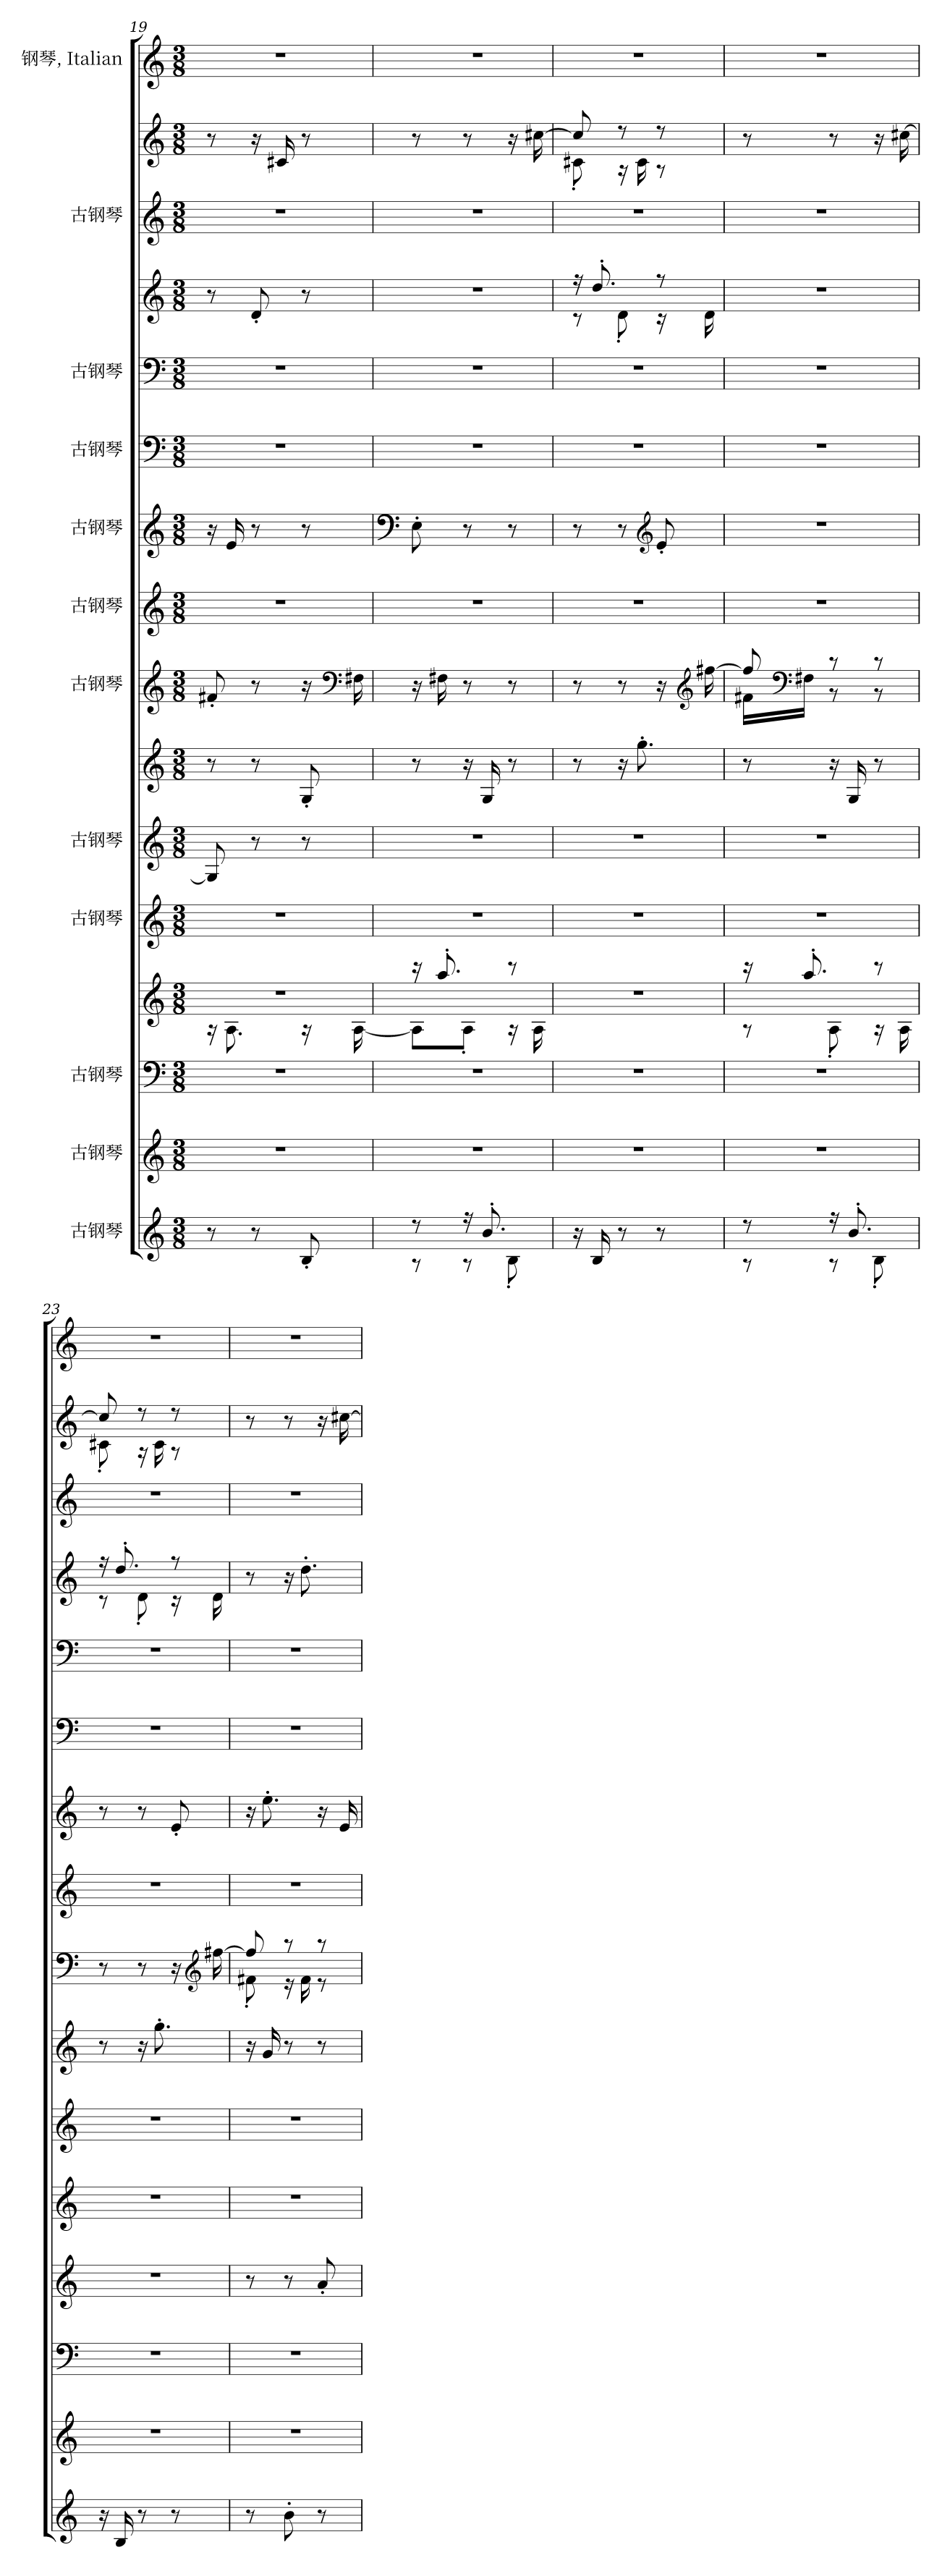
**kern	**kern	**kern	**kern	**kern	**kern	**kern	**kern	**kern	**kern	**kern	**kern	**kern	**kern	**kern	**kern
*part12	*part11	*part10	*part10	*part9	*part8	*part8	*part7	*part6	*part5	*part4	*part3	*part3	*part2	*part2	*part1
*staff16	*staff15	*staff14	*staff13	*staff12	*staff11	*staff10	*staff9	*staff8	*staff7	*staff6	*staff5	*staff4	*staff3	*staff2	*staff1
*I"古钢琴	*I"古钢琴	*I"古钢琴	*	*I"古钢琴	*I"古钢琴	*	*I"古钢琴	*I"古钢琴	*I"古钢琴	*I"古钢琴	*I"古钢琴	*	*I"古钢琴	*	*I"钢琴, Italian
!!LO:PB:g=z
*clefG2	*clefG2	*clefF4	*clefG2	*clefG2	*clefG2	*clefG2	*clefG2	*clefG2	*clefG2	*clefF4	*clefF4	*clefG2	*clefG2	*clefG2	*clefG2
*k[]	*k[]	*k[]	*k[]	*k[]	*k[]	*k[]	*k[]	*k[]	*k[]	*k[]	*k[]	*k[]	*k[]	*k[]	*k[]
*M3/8	*M3/8	*M3/8	*M3/8	*M3/8	*M3/8	*M3/8	*M3/8	*M3/8	*M3/8	*M3/8	*M3/8	*M3/8	*M3/8	*M3/8	*M3/8
=19	=19	=19	=19	=19	=19	=19	=19	=19	=19	=19	=19	=19	=19	=19	=19
*	*	*	*^	*	*	*	*	*	*	*	*	*	*	*	*
8r	4.r	4.r	4.r	16r	4.r	8G/]	8r	8f#X'/	4.r	16r	4.r	4.r	8r	4.r	8r	4.r
.	.	.	.	8.A\	.	.	.	.	.	16e/	.	.	.	.	.	.
8r	.	.	.	.	.	8r	8r	8r	.	8r	.	.	8d'/	.	16r	.
.	.	.	.	.	.	.	.	.	.	.	.	.	.	.	16c#X/	.
8B'/	.	.	.	16r	.	8r	8G'/	16r	.	8r	.	.	8r	.	8r	.
*	*	*	*	*	*	*	*	*clefF4	*	*	*	*	*	*	*	*
.	.	.	.	[16A\	.	.	.	16F#X\	.	.	.	.	.	.	.	.
=20	=20	=20	=20	=20	=20	=20	=20	=20	=20	=20	=20	=20	=20	=20	=20	=20
*	*	*	*	*	*	*	*	*	*	*clefF4	*	*	*	*	*	*
*^	*	*	*	*	*	*	*	*	*	*	*	*	*	*	*	*
8r	8r	4.r	4.r	16r	8A\L]	4.r	4.r	8r	16r	4.r	8E'\	4.r	4.r	4.r	4.r	8r	4.r
.	.	.	.	8.aa'/	.	.	.	.	16F#X\	.	.	.	.	.	.	.	.
16r	8r	.	.	.	8A'\J	.	.	16r	8r	.	8r	.	.	.	.	8r	.
8.b'/	.	.	.	.	.	.	.	16G/	.	.	.	.	.	.	.	.	.
.	8B'\	.	.	8r	16r	.	.	8r	8r	.	8r	.	.	.	.	16r	.
.	.	.	.	.	16A\	.	.	.	.	.	.	.	.	.	.	[16cc#X\	.
*v	*v	*	*	*v	*v	*	*	*	*	*	*	*	*	*	*	*	*
=21	=21	=21	=21	=21	=21	=21	=21	=21	=21	=21	=21	=21	=21	=21	=21
*	*	*	*	*	*	*	*	*	*	*	*	*^	*	*^	*
16r	4.r	4.r	4.r	4.r	4.r	8r	8r	4.r	8r	4.r	4.r	16r	8r	4.r	8cc#/]	8c#X'\	4.r
16B/	.	.	.	.	.	.	.	.	.	.	.	8.dd'/	.	.	.	.	.
8r	.	.	.	.	.	16r	8r	.	8r	.	.	.	8d'\	.	8r	16r	.
.	.	.	.	.	.	8.gg'\	.	.	.	.	.	.	.	.	.	16c#\	.
*	*	*	*	*	*	*	*	*	*clefG2	*	*	*	*	*	*	*	*
8r	.	.	.	.	.	.	16r	.	8e'/	.	.	8r	16r	.	8r	8r	.
*	*	*	*	*	*	*	*clefG2	*	*	*	*	*	*	*	*	*	*
.	.	.	.	.	.	.	[16ff#X\	.	.	.	.	.	16d\	.	.	.	.
*	*	*	*	*	*	*	*	*	*	*	*	*v	*v	*	*v	*v	*
!!LO:PB:g=z
=22	=22	=22	=22	=22	=22	=22	=22	=22	=22	=22	=22	=22	=22	=22	=22
*^	*	*	*^	*	*	*	*^	*	*	*	*	*	*	*	*
8r	8r	4.r	4.r	16r	8r	4.r	4.r	8r	8ff#/]	16f#X\LL	4.r	4.r	4.r	4.r	4.r	4.r	8r	4.r
*	*	*	*	*	*	*	*	*	*clefF4	*	*	*	*	*	*	*	*	*
.	.	.	.	8.aa'/	.	.	.	.	.	16F#X\JJ	.	.	.	.	.	.	.	.
16r	8r	.	.	.	8A'\	.	.	16r	8r	8r	.	.	.	.	.	.	8r	.
8.b'/	.	.	.	.	.	.	.	16G/	.	.	.	.	.	.	.	.	.	.
.	8B'\	.	.	8r	16r	.	.	8r	8r	8r	.	.	.	.	.	.	16r	.
.	.	.	.	.	16A\	.	.	.	.	.	.	.	.	.	.	.	[16cc#X\	.
*v	*v	*	*	*v	*v	*	*	*	*v	*v	*	*	*	*	*	*	*	*
=23	=23	=23	=23	=23	=23	=23	=23	=23	=23	=23	=23	=23	=23	=23	=23
*	*	*	*	*	*	*	*	*	*	*	*	*^	*	*^	*
16r	4.r	4.r	4.r	4.r	4.r	8r	8r	4.r	8r	4.r	4.r	16r	8r	4.r	8cc#/]	8c#X'\	4.r
16B/	.	.	.	.	.	.	.	.	.	.	.	8.dd'/	.	.	.	.	.
8r	.	.	.	.	.	16r	8r	.	8r	.	.	.	8d'\	.	8r	16r	.
.	.	.	.	.	.	8.gg'\	.	.	.	.	.	.	.	.	.	16c#\	.
8r	.	.	.	.	.	.	16r	.	8e'/	.	.	8r	16r	.	8r	8r	.
*	*	*	*	*	*	*	*clefG2	*	*	*	*	*	*	*	*	*	*
.	.	.	.	.	.	.	[16ff#X\	.	.	.	.	.	16d\	.	.	.	.
*	*	*	*	*	*	*	*	*	*	*	*	*v	*v	*	*v	*v	*
=24	=24	=24	=24	=24	=24	=24	=24	=24	=24	=24	=24	=24	=24	=24	=24
*	*	*	*	*	*	*	*^	*	*	*	*	*	*	*	*
8r	4.r	4.r	8r	4.r	4.r	16r	8ff#/]	8f#X'\	4.r	16r	4.r	4.r	8r	4.r	8r	4.r
.	.	.	.	.	.	16g/	.	.	.	8.ee'\	.	.	.	.	.	.
8b'\	.	.	8r	.	.	8r	8r	16r	.	.	.	.	16r	.	8r	.
.	.	.	.	.	.	.	.	16f#\	.	.	.	.	8.dd'\	.	.	.
8r	.	.	8a'/	.	.	8r	8r	8r	.	16r	.	.	.	.	16r	.
.	.	.	.	.	.	.	.	.	.	16e/	.	.	.	.	[16cc#X\	.
*	*	*	*	*	*	*	*v	*v	*	*	*	*	*	*	*	*
=	=	=	=	=	=	=	=	=	=	=	=	=	=	=	=
*-	*-	*-	*-	*-	*-	*-	*-	*-	*-	*-	*-	*-	*-	*-	*-
